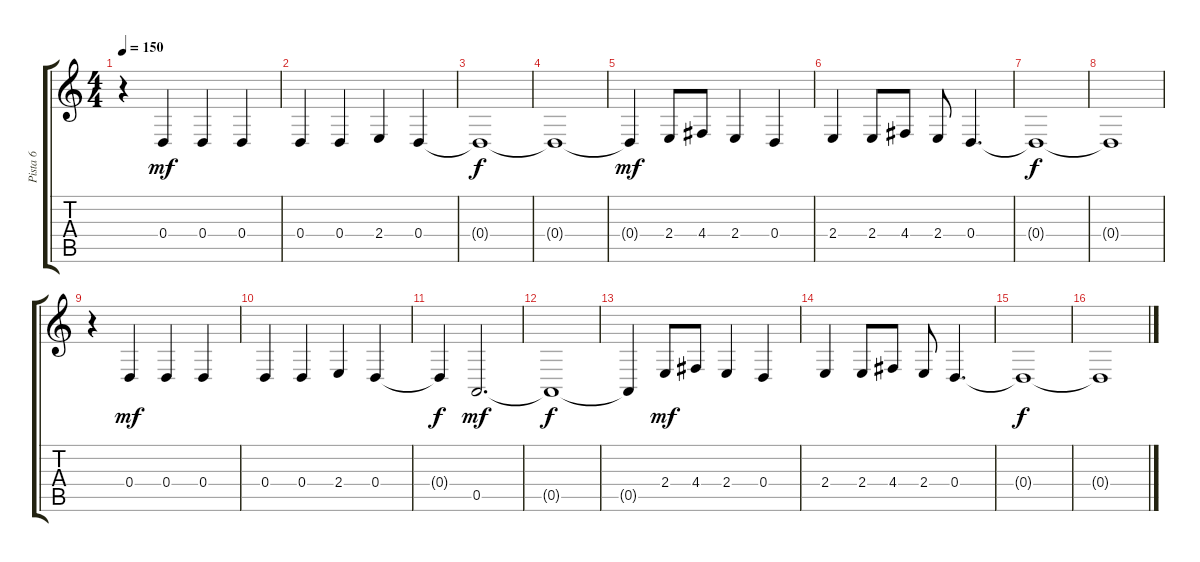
\track ("Pista 6" "Pista 6") {instrument electricgrandpiano}
\staff {score tabs}
\tuning (E4 B3 G3 D3 A2 E2) {hide}
\ts (4 4)
\tempo 150
\clef g2
\ks c
r.4{dy f} 0.4.4{dy mf} 0.4.4 0.4.4 |
0.4.4 0.4.4 2.4.4 0.4.4 |
0.4{t}.1{dy f} |
0.4{t}.1 |
0.4{t}.4{dy mf} 2.4.8 4.4.8 2.4.4 0.4.4 |
2.4.4 2.4.8 4.4.8 2.4.8 0.4.4{d} |
0.4{t}.1{dy f} |
0.4{t}.1 |
r.4 0.4.4{dy mf} 0.4.4 0.4.4 |
0.4.4 0.4.4 2.4.4 0.4.4 |
0.4{t}.4{dy f} 0.5.2{d dy mf} |
0.5{t}.1{dy f} |
0.5{t}.4 2.4.8{dy mf} 4.4.8 2.4.4 0.4.4 |
2.4.4 2.4.8 4.4.8 2.4.8 0.4.4{d} |
0.4{t}.1{dy f} |
0.4{t}.1
